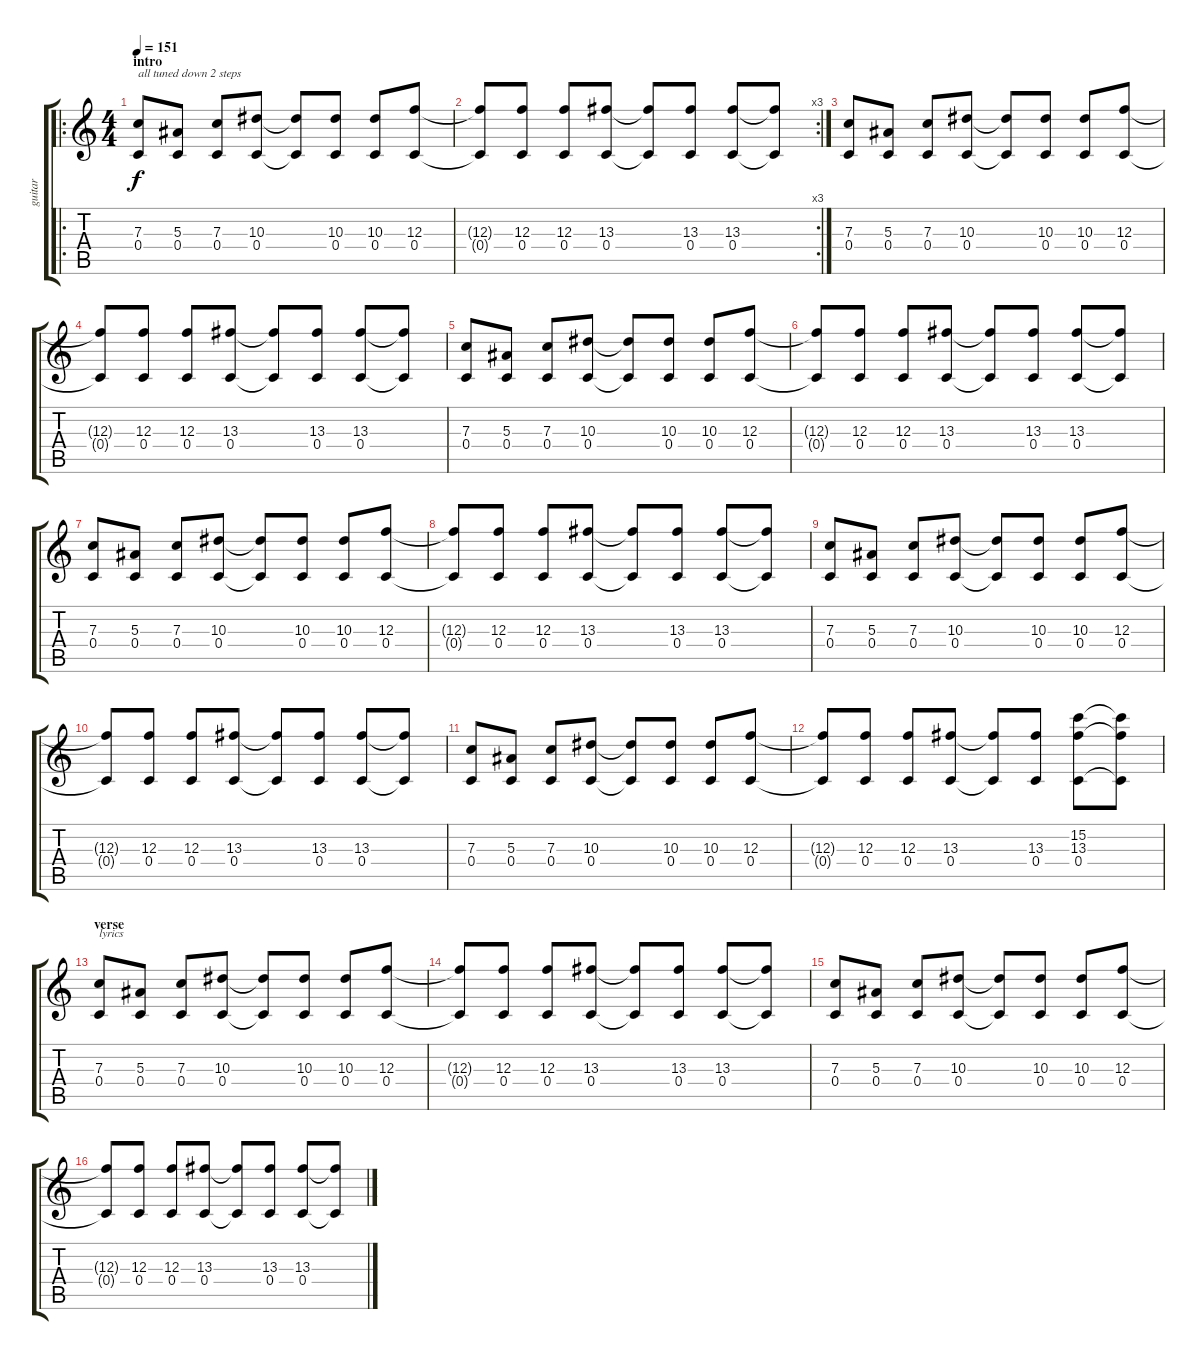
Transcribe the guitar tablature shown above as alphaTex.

\track ("guitar" "guitar") {instrument overdrivenguitar}
\staff {score tabs}
\tuning (D4 A3 F3 C3 G2 D2) {hide}
\ro
\ts (4 4)
\section ("" "intro")
\tempo 151
\clef g2
\ks c
(7.3 0.4).8{txt "all tuned down 2 steps" dy f instrument overdrivenguitar} (5.3 0.4).8 (7.3 0.4).8 (10.3 0.4).8 (10.3{t} 0.4{t}).8 (10.3 0.4).8 (10.3 0.4).8 (12.3 0.4).8 |
\rc 3
(12.3{t} 0.4{t}).8 (12.3 0.4).8 (12.3 0.4).8 (13.3 0.4).8 (13.3{t} 0.4{t}).8 (13.3 0.4).8 (13.3 0.4).8 (13.3{t} 0.4{t}).8 |
(7.3 0.4).8 (5.3 0.4).8 (7.3 0.4).8 (10.3 0.4).8 (10.3{t} 0.4{t}).8 (10.3 0.4).8 (10.3 0.4).8 (12.3 0.4).8 |
(12.3{t} 0.4{t}).8 (12.3 0.4).8 (12.3 0.4).8 (13.3 0.4).8 (13.3{t} 0.4{t}).8 (13.3 0.4).8 (13.3 0.4).8 (13.3{t} 0.4{t}).8 |
(7.3 0.4).8 (5.3 0.4).8 (7.3 0.4).8 (10.3 0.4).8 (10.3{t} 0.4{t}).8 (10.3 0.4).8 (10.3 0.4).8 (12.3 0.4).8 |
(12.3{t} 0.4{t}).8 (12.3 0.4).8 (12.3 0.4).8 (13.3 0.4).8 (13.3{t} 0.4{t}).8 (13.3 0.4).8 (13.3 0.4).8 (13.3{t} 0.4{t}).8 |
(7.3 0.4).8 (5.3 0.4).8 (7.3 0.4).8 (10.3 0.4).8 (10.3{t} 0.4{t}).8 (10.3 0.4).8 (10.3 0.4).8 (12.3 0.4).8 |
(12.3{t} 0.4{t}).8 (12.3 0.4).8 (12.3 0.4).8 (13.3 0.4).8 (13.3{t} 0.4{t}).8 (13.3 0.4).8 (13.3 0.4).8 (13.3{t} 0.4{t}).8 |
(7.3 0.4).8 (5.3 0.4).8 (7.3 0.4).8 (10.3 0.4).8 (10.3{t} 0.4{t}).8 (10.3 0.4).8 (10.3 0.4).8 (12.3 0.4).8 |
(12.3{t} 0.4{t}).8 (12.3 0.4).8 (12.3 0.4).8 (13.3 0.4).8 (13.3{t} 0.4{t}).8 (13.3 0.4).8 (13.3 0.4).8 (13.3{t} 0.4{t}).8 |
(7.3 0.4).8 (5.3 0.4).8 (7.3 0.4).8 (10.3 0.4).8 (10.3{t} 0.4{t}).8 (10.3 0.4).8 (10.3 0.4).8 (12.3 0.4).8 |
(12.3{t} 0.4{t}).8 (12.3 0.4).8 (12.3 0.4).8 (13.3 0.4).8 (13.3{t} 0.4{t}).8 (13.3 0.4).8 (15.2 13.3 0.4).8 (15.2{t} 13.3{t} 0.4{t}).8 |
\section ("" "verse")
(7.3 0.4).8{txt "lyrics"} (5.3 0.4).8 (7.3 0.4).8 (10.3 0.4).8 (10.3{t} 0.4{t}).8 (10.3 0.4).8 (10.3 0.4).8 (12.3 0.4).8 |
(12.3{t} 0.4{t}).8 (12.3 0.4).8 (12.3 0.4).8 (13.3 0.4).8 (13.3{t} 0.4{t}).8 (13.3 0.4).8 (13.3 0.4).8 (13.3{t} 0.4{t}).8 |
(7.3 0.4).8 (5.3 0.4).8 (7.3 0.4).8 (10.3 0.4).8 (10.3{t} 0.4{t}).8 (10.3 0.4).8 (10.3 0.4).8 (12.3 0.4).8 |
(12.3{t} 0.4{t}).8 (12.3 0.4).8 (12.3 0.4).8 (13.3 0.4).8 (13.3{t} 0.4{t}).8 (13.3 0.4).8 (13.3 0.4).8 (13.3{t} 0.4{t}).8
